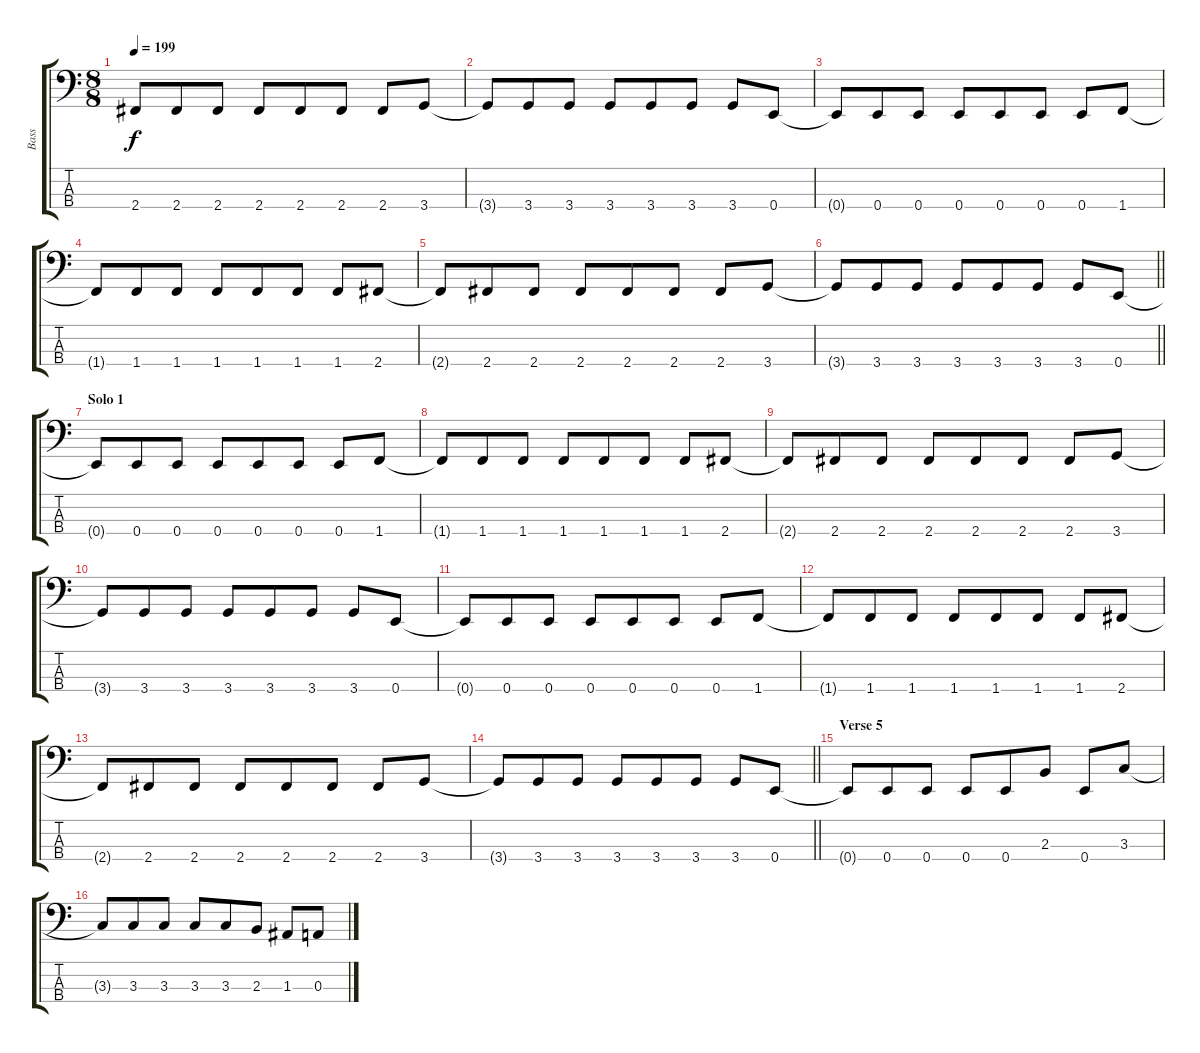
\track ("Bass" "Bass") {instrument electricbasspick}
\staff {score tabs}
\tuning (G2 D2 A1 E1) {hide}
\ts (8 8)
\tempo 199
\clef f4
\ks c
2.4{t}.8{dy f} 2.4.8 2.4.8 2.4.8 2.4.8 2.4.8 2.4.8 3.4.8 |
3.4{t}.8 3.4.8 3.4.8 3.4.8 3.4.8 3.4.8 3.4.8 0.4.8 |
0.4{t}.8 0.4.8 0.4.8 0.4.8 0.4.8 0.4.8 0.4.8 1.4.8 |
1.4{t}.8 1.4.8 1.4.8 1.4.8 1.4.8 1.4.8 1.4.8 2.4.8 |
2.4{t}.8 2.4.8 2.4.8 2.4.8 2.4.8 2.4.8 2.4.8 3.4.8 |
\barLineRight lightlight
3.4{t}.8 3.4.8 3.4.8 3.4.8 3.4.8 3.4.8 3.4.8 0.4.8 |
\section ("" "Solo 1")
0.4{t}.8 0.4.8 0.4.8 0.4.8 0.4.8 0.4.8 0.4.8 1.4.8 |
1.4{t}.8 1.4.8 1.4.8 1.4.8 1.4.8 1.4.8 1.4.8 2.4.8 |
2.4{t}.8 2.4.8 2.4.8 2.4.8 2.4.8 2.4.8 2.4.8 3.4.8 |
3.4{t}.8 3.4.8 3.4.8 3.4.8 3.4.8 3.4.8 3.4.8 0.4.8 |
0.4{t}.8 0.4.8 0.4.8 0.4.8 0.4.8 0.4.8 0.4.8 1.4.8 |
1.4{t}.8 1.4.8 1.4.8 1.4.8 1.4.8 1.4.8 1.4.8 2.4.8 |
2.4{t}.8 2.4.8 2.4.8 2.4.8 2.4.8 2.4.8 2.4.8 3.4.8 |
\barLineRight lightlight
3.4{t}.8 3.4.8 3.4.8 3.4.8 3.4.8 3.4.8 3.4.8 0.4.8 |
\section ("" "Verse 5")
0.4{t}.8 0.4.8 0.4.8 0.4.8 0.4.8 2.3.8 0.4.8 3.3.8 |
3.3{t}.8 3.3.8 3.3.8 3.3.8 3.3.8 2.3.8 1.3.8 0.3.8
